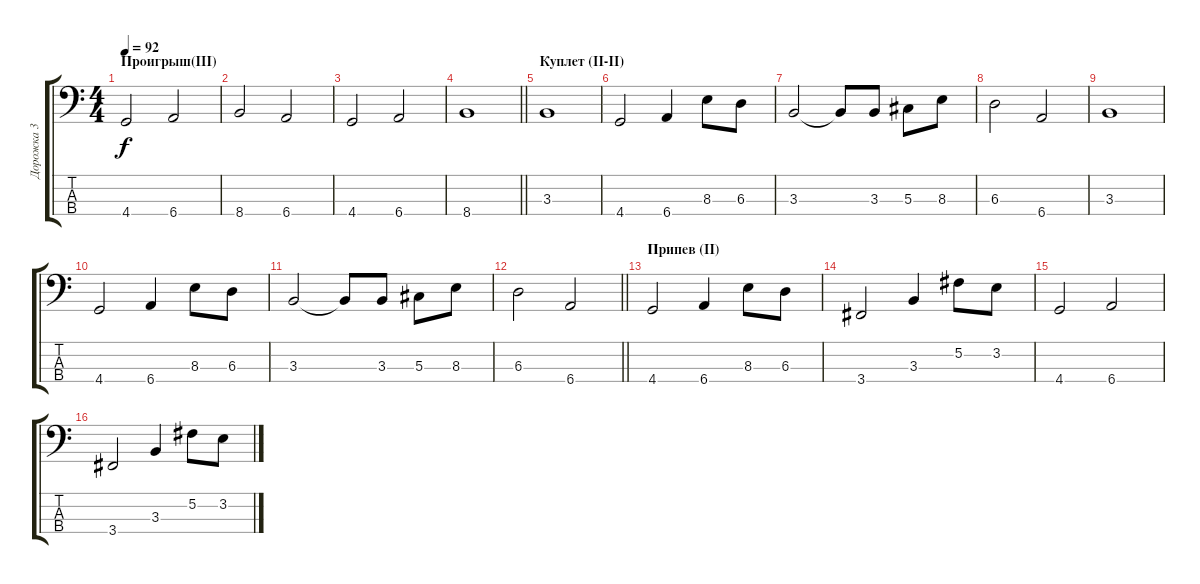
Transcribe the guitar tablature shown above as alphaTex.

\track ("Дорожка 3" "Дорожка 3") {instrument electricbassfinger}
\staff {score tabs}
\tuning (Gb2 Db2 Ab1 Eb1) {hide}
\ts (4 4)
\section ("" "Проигрыш(III)")
\tempo 92
\clef f4
\ks c
4.4.2{dy f} 6.4.2 |
8.4.2 6.4.2 |
4.4.2 6.4.2 |
\barLineRight lightlight
8.4.1 |
\section ("" "Куплет (II-II)")
3.3.1 |
4.4.2 6.4.4 8.3.8 6.3.8 |
3.3.2 3.3{t}.8 3.3.8 5.3.8 8.3.8 |
6.3.2 6.4.2 |
3.3.1 |
4.4.2 6.4.4 8.3.8 6.3.8 |
3.3.2 3.3{t}.8 3.3.8 5.3.8 8.3.8 |
\barLineRight lightlight
6.3.2 6.4.2 |
\section ("" "Припев (II)")
4.4.2 6.4.4 8.3.8 6.3.8 |
3.4.2 3.3.4 5.2.8 3.2.8 |
4.4.2 6.4.2 |
3.4.2 3.3.4 5.2.8 3.2.8
